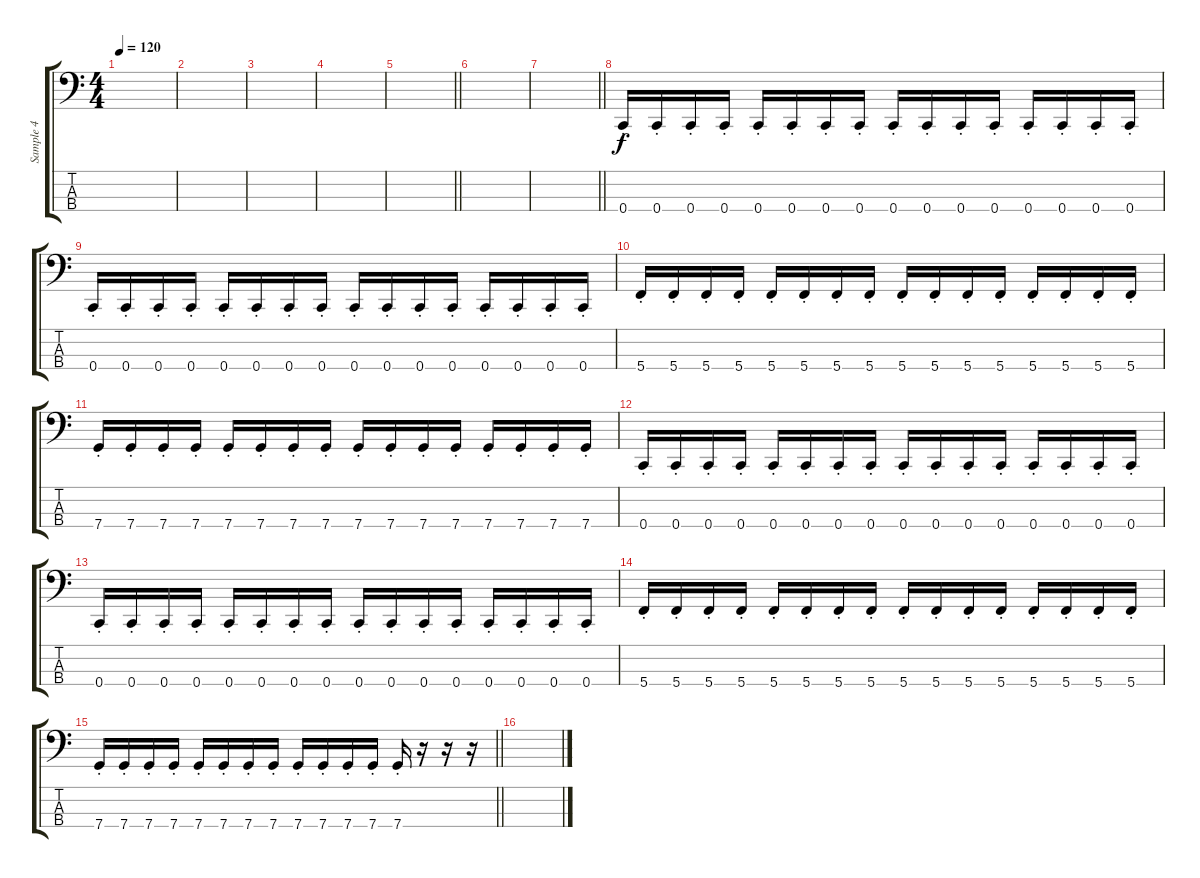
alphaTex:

\track ("Sample 4" "Sample 4") {instrument synthbass1}
\staff {score tabs}
\tuning (F2 C2 G1 C1) {hide}
\ts (4 4)
\tempo 120
\clef f4
\ks c
|
|
|
|
\barLineRight lightlight
|
\section ("" " ")
|
\barLineRight lightlight
|
\section ("" " ")
0.4{st}.16{volume 12} 0.4{st}.16 0.4{st}.16 0.4{st}.16 0.4{st}.16 0.4{st}.16 0.4{st}.16 0.4{st}.16 0.4{st}.16 0.4{st}.16 0.4{st}.16 0.4{st}.16 0.4{st}.16 0.4{st}.16 0.4{st}.16 0.4{st}.16 |
0.4{st}.16 0.4{st}.16 0.4{st}.16 0.4{st}.16 0.4{st}.16 0.4{st}.16 0.4{st}.16 0.4{st}.16 0.4{st}.16 0.4{st}.16 0.4{st}.16 0.4{st}.16 0.4{st}.16 0.4{st}.16 0.4{st}.16 0.4{st}.16 |
5.4{st}.16 5.4{st}.16 5.4{st}.16 5.4{st}.16 5.4{st}.16 5.4{st}.16 5.4{st}.16 5.4{st}.16 5.4{st}.16 5.4{st}.16 5.4{st}.16 5.4{st}.16 5.4{st}.16 5.4{st}.16 5.4{st}.16 5.4{st}.16 |
7.4{st}.16 7.4{st}.16 7.4{st}.16 7.4{st}.16 7.4{st}.16 7.4{st}.16 7.4{st}.16 7.4{st}.16 7.4{st}.16 7.4{st}.16 7.4{st}.16 7.4{st}.16 7.4{st}.16 7.4{st}.16 7.4{st}.16 7.4{st}.16 |
0.4{st}.16 0.4{st}.16 0.4{st}.16 0.4{st}.16 0.4{st}.16 0.4{st}.16 0.4{st}.16 0.4{st}.16 0.4{st}.16 0.4{st}.16 0.4{st}.16 0.4{st}.16 0.4{st}.16 0.4{st}.16 0.4{st}.16 0.4{st}.16 |
0.4{st}.16 0.4{st}.16 0.4{st}.16 0.4{st}.16 0.4{st}.16 0.4{st}.16 0.4{st}.16 0.4{st}.16 0.4{st}.16 0.4{st}.16 0.4{st}.16 0.4{st}.16 0.4{st}.16 0.4{st}.16 0.4{st}.16 0.4{st}.16 |
5.4{st}.16 5.4{st}.16 5.4{st}.16 5.4{st}.16 5.4{st}.16 5.4{st}.16 5.4{st}.16 5.4{st}.16 5.4{st}.16 5.4{st}.16 5.4{st}.16 5.4{st}.16 5.4{st}.16 5.4{st}.16 5.4{st}.16 5.4{st}.16 |
\barLineRight lightlight
7.4{st}.16 7.4{st}.16 7.4{st}.16 7.4{st}.16 7.4{st}.16 7.4{st}.16 7.4{st}.16 7.4{st}.16 7.4{st}.16 7.4{st}.16 7.4{st}.16 7.4{st}.16 7.4{st}.16 r.16 r.16 r.16 |
\section ("" " ")
